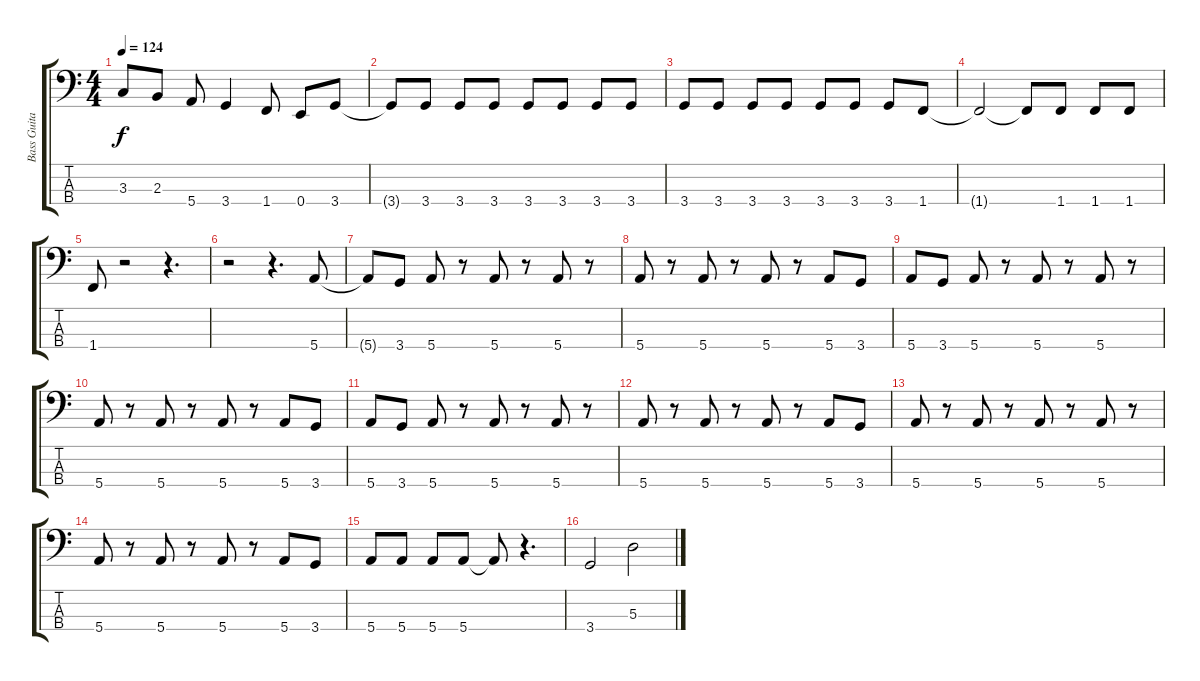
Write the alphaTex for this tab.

\track ("Bass Guitar" "Bass Guita") {instrument slapbass1}
\staff {score tabs}
\tuning (G2 D2 A1 E1) {hide}
\ts (4 4)
\tempo 124
\clef f4
\ks c
3.3.8{dy f} 2.3.8 5.4.8 3.4.4 1.4.8 0.4.8 3.4.8 |
3.4{t}.8 3.4.8 3.4.8 3.4.8 3.4.8 3.4.8 3.4.8 3.4.8 |
3.4.8 3.4.8 3.4.8 3.4.8 3.4.8 3.4.8 3.4.8 1.4.8 |
1.4{t}.2 1.4{t}.8 1.4.8 1.4.8 1.4.8 |
1.4.8 r.2 r.4{d} |
r.2 r.4{d} 5.4.8 |
5.4{t}.8 3.4.8 5.4.8 r.8 5.4.8 r.8 5.4.8 r.8 |
5.4.8 r.8 5.4.8 r.8 5.4.8 r.8 5.4.8 3.4.8 |
5.4.8 3.4.8 5.4.8 r.8 5.4.8 r.8 5.4.8 r.8 |
5.4.8 r.8 5.4.8 r.8 5.4.8 r.8 5.4.8 3.4.8 |
5.4.8 3.4.8 5.4.8 r.8 5.4.8 r.8 5.4.8 r.8 |
5.4.8 r.8 5.4.8 r.8 5.4.8 r.8 5.4.8 3.4.8 |
5.4.8 r.8 5.4.8 r.8 5.4.8 r.8 5.4.8 r.8 |
5.4.8 r.8 5.4.8 r.8 5.4.8 r.8 5.4.8 3.4.8 |
5.4.8 5.4.8 5.4.8 5.4.8 5.4{t}.8 r.4{d} |
3.4.2 5.3.2
